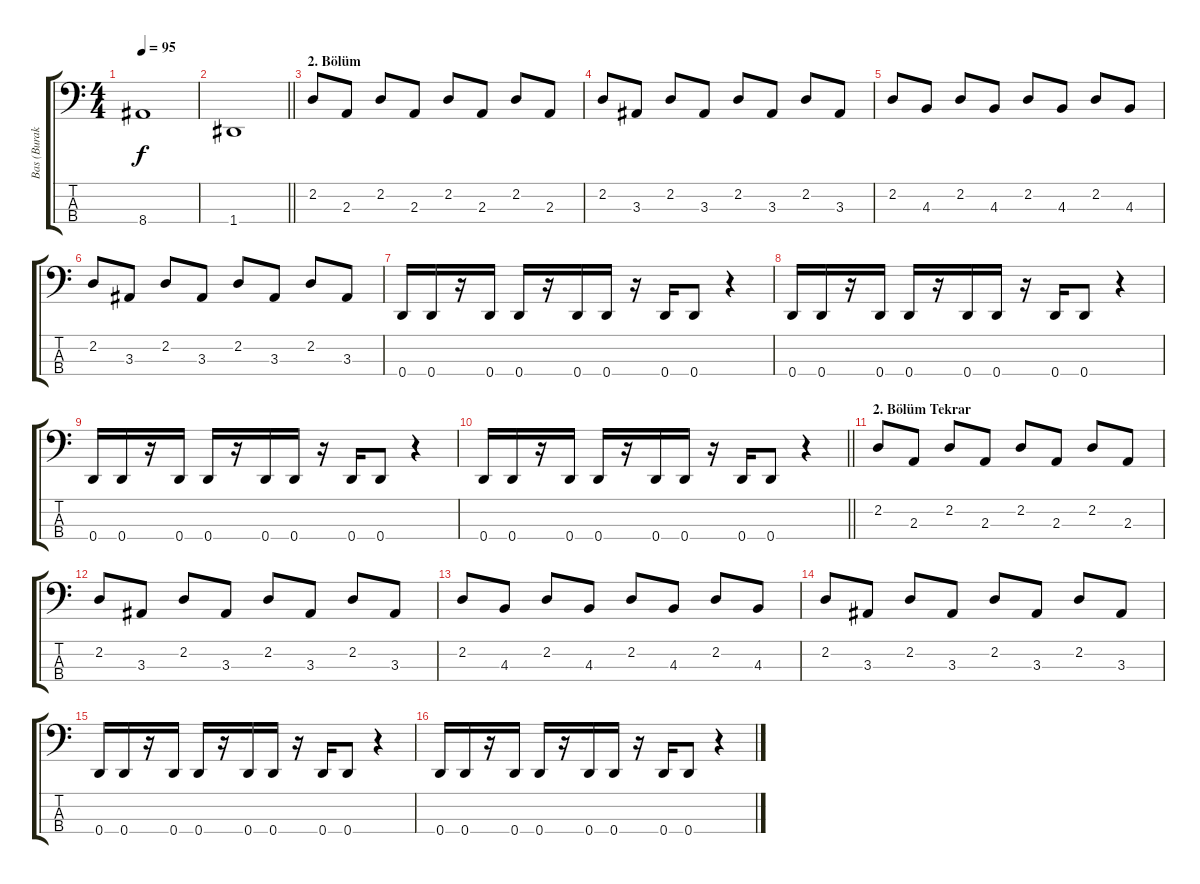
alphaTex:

\track ("Bas (Burak Güven)" "Bas (Burak") {instrument electricbassfinger}
\staff {score tabs}
\tuning (F2 C2 G1 D1) {hide}
\ts (4 4)
\tempo 95
\clef f4
\ks c
8.4.1{dy f} |
\barLineRight lightlight
1.4.1 |
\section ("" "2. Bölüm")
2.2.8 2.3.8 2.2.8 2.3.8 2.2.8 2.3.8 2.2.8 2.3.8 |
2.2.8 3.3.8 2.2.8 3.3.8 2.2.8 3.3.8 2.2.8 3.3.8 |
2.2.8 4.3.8 2.2.8 4.3.8 2.2.8 4.3.8 2.2.8 4.3.8 |
2.2.8 3.3.8 2.2.8 3.3.8 2.2.8 3.3.8 2.2.8 3.3.8 |
0.4.16 0.4.16 r.16 0.4.16 0.4.16 r.16 0.4.16 0.4.16 r.16 0.4.16 0.4.8 r.4 |
0.4.16 0.4.16 r.16 0.4.16 0.4.16 r.16 0.4.16 0.4.16 r.16 0.4.16 0.4.8 r.4 |
0.4.16 0.4.16 r.16 0.4.16 0.4.16 r.16 0.4.16 0.4.16 r.16 0.4.16 0.4.8 r.4 |
\barLineRight lightlight
0.4.16 0.4.16 r.16 0.4.16 0.4.16 r.16 0.4.16 0.4.16 r.16 0.4.16 0.4.8 r.4 |
\section ("" "2. Bölüm Tekrar")
2.2.8 2.3.8 2.2.8 2.3.8 2.2.8 2.3.8 2.2.8 2.3.8 |
2.2.8 3.3.8 2.2.8 3.3.8 2.2.8 3.3.8 2.2.8 3.3.8 |
2.2.8 4.3.8 2.2.8 4.3.8 2.2.8 4.3.8 2.2.8 4.3.8 |
2.2.8 3.3.8 2.2.8 3.3.8 2.2.8 3.3.8 2.2.8 3.3.8 |
0.4.16 0.4.16 r.16 0.4.16 0.4.16 r.16 0.4.16 0.4.16 r.16 0.4.16 0.4.8 r.4 |
0.4.16 0.4.16 r.16 0.4.16 0.4.16 r.16 0.4.16 0.4.16 r.16 0.4.16 0.4.8 r.4
